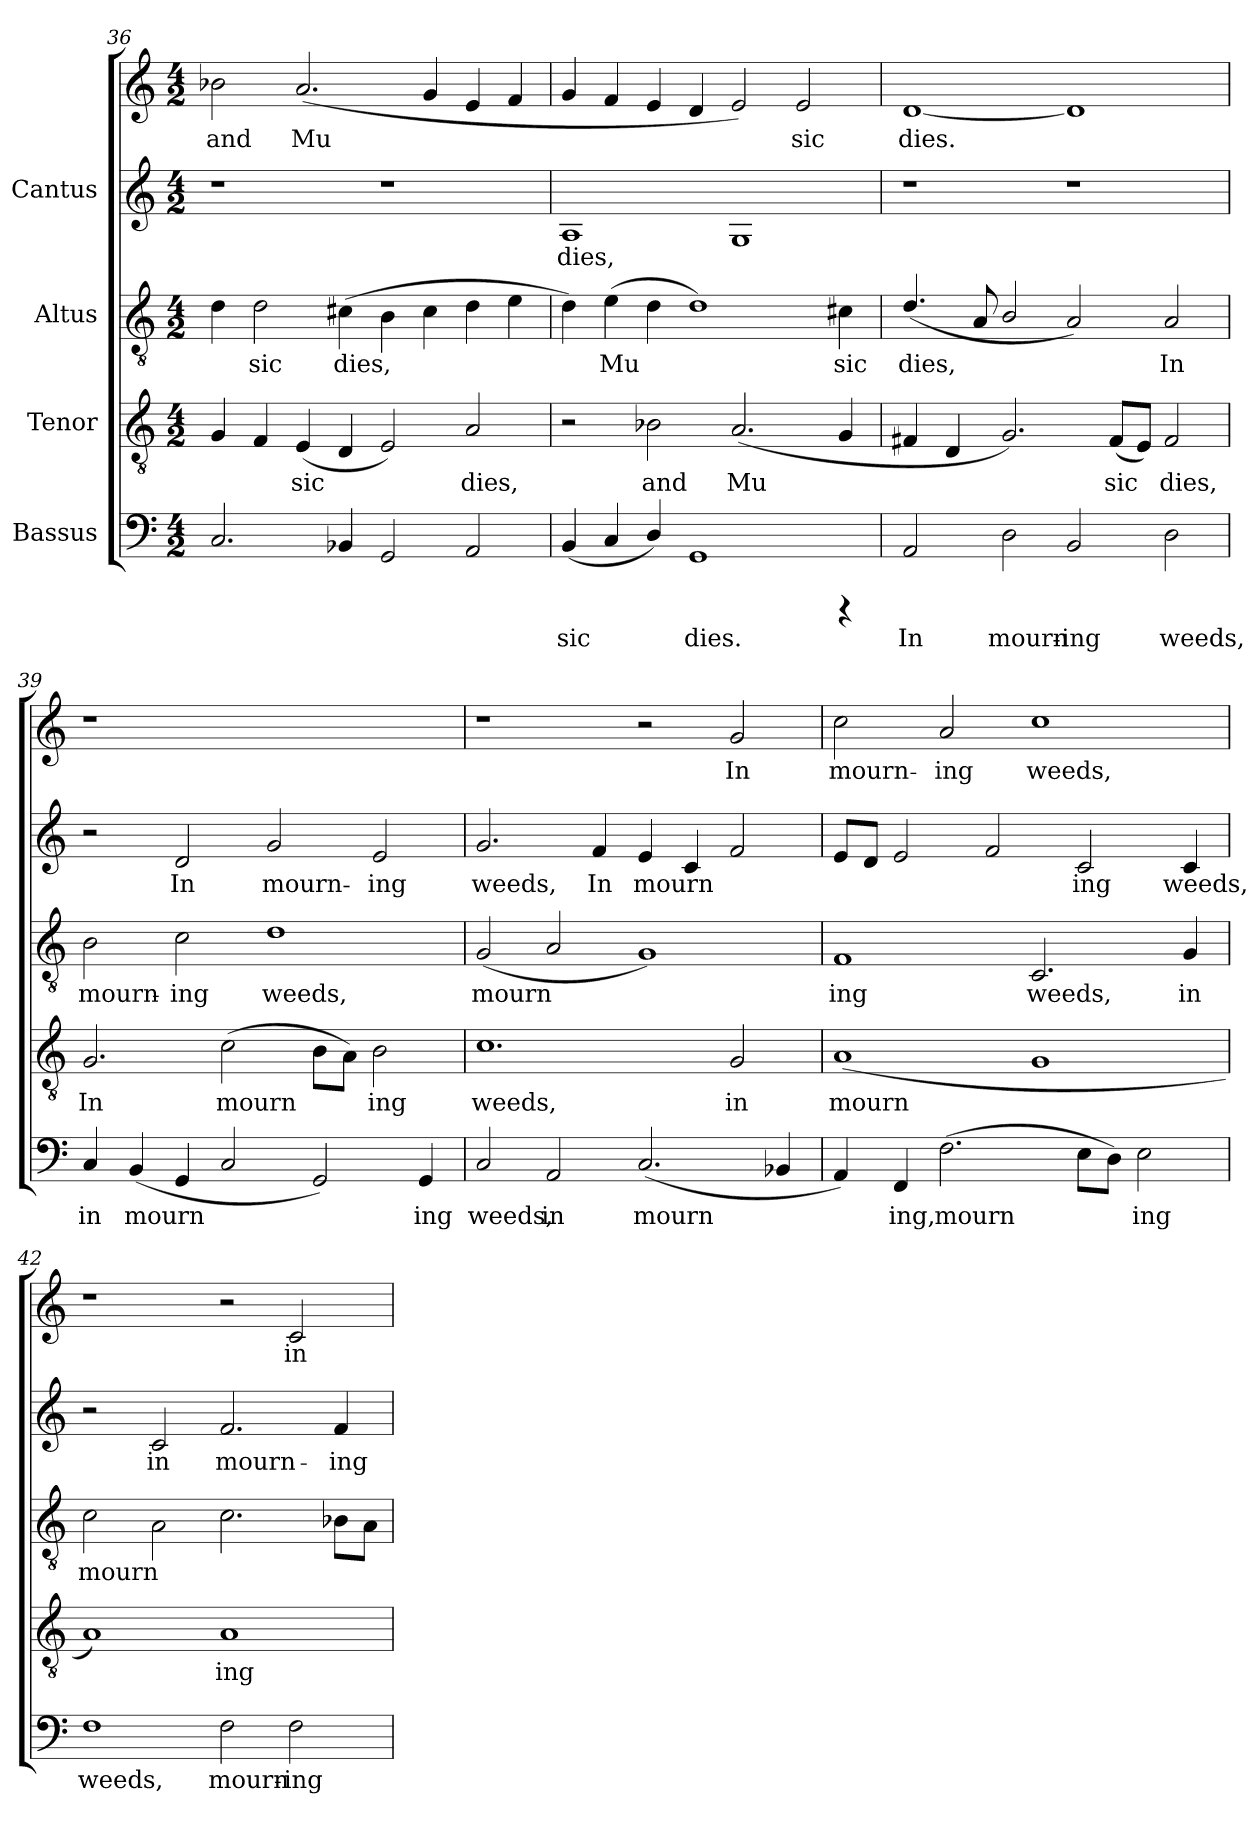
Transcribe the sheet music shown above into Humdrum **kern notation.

**kern	**text	**kern	**text	**kern	**text	**kern	**text	**kern	**text
*part4	*part4	*part3	*part3	*part2	*part2	*part1	*part1	*part1	*part1
*staff5	*staff5	*staff4	*staff4	*staff3	*staff3	*staff2	*staff2	*staff1	*staff1
*I"Bassus	*	*I"Tenor	*	*I"Altus	*	*I"Cantus	*	*	*
*clefF4	*	*clefGv2	*	*clefGv2	*	*clefG2	*	*clefG2	*
*M4/2	*	*M4/2	*	*M4/2	*	*M4/2	*	*M4/2	*
=36	=36	=36	=36	=36	=36	=36	=36	=36	=36
!	!	!	!LO:LY:b:cj	!	!LO:LY:b:cj	!	!	!	!LO:LY:b:cj
2.C/	.	4G/	-	4d\	-	1r	.	2b-X\	and
!	!	!	!LO:LY:b:cj	!	!LO:LY:b:cj	!	!	!	!
.	.	4F/	.	2d\	sic	.	.	.	.
!	!	!	!LO:LY:b:cj	!	!	!	!	!	!LO:LY:b:cj
.	.	(<4E/	sic	.	.	.	.	(<2.a/	Mu-
!	!	!	!LO:LY:b:cj	!	!LO:LY:b:cj	!	!	!	!
4BB-X/	.	4D/	.	(>4c#X\	dies,	.	.	.	.
!	!	!	!LO:LY:b:cj	!	!LO:LY:b:cj	!	!	!	!
2GG/	.	2E/)	.	4B\	.	1r	.	.	.
!	!	!	!	!	!LO:LY:b:cj	!	!	!	!LO:LY:b:cj
.	.	.	.	4c#\	.	.	.	4g/	--
!	!	!	!LO:LY:b:cj	!	!LO:LY:b:cj	!	!	!	!LO:LY:b:cj
2AA/	.	2A/	dies,	4d\	.	.	.	4e/	--
!	!	!	!	!	!LO:LY:b:cj	!	!	!	!LO:LY:b:cj
.	.	.	.	4e\	.	.	.	4f/	--
=37	=37	=37	=37	=37	=37	=37	=37	=37	=37
!	!LO:LY:b:cj	!	!	!	!LO:LY:b:cj	!	!LO:LY:b:cj	!	!LO:LY:b:cj
(<4BB/	-sic	2r	.	4d\)	.	1A	dies,	4g/	-
!	!LO:LY:b:cj	!	!	!	!LO:LY:b:cj	!	!	!	!LO:LY:b:cj
4C/	.	.	.	(>4e\	Mu-	.	.	4f/	.
!	!LO:LY:b:cj	!	!LO:LY:b:cj	!	!LO:LY:b:cj	!	!	!	!LO:LY:b:cj
4D/)	.	2B-X\	and	4d\	-	.	.	4e/	.
!	!LO:LY:b:cj	!	!	!	!LO:LY:b:cj	!	!	!	!LO:LY:b:cj
1GG	dies.	.	.	1d)	.	.	.	4d/	.
!	!	!	!LO:LY:b:cj	!	!	!	!LO:LY:b:cj	!	!LO:LY:b:cj
.	.	(<2.A/	Mu-	.	.	1G	.	2e/)	.
!	!	!	!	!	!	!	!	!	!LO:LY:b:cj
.	.	.	.	.	.	.	.	2e/	sic
!	!	!	!LO:LY:b:cj	!	!LO:LY:b:cj	!	!	!	!
4rCCC	.	4G/	--	4c#X\	sic	.	.	.	.
!!LO:LB:g=z
=38	=38	=38	=38	=38	=38	=38	=38	=38	=38
!	!LO:LY:b:cj	!	!LO:LY:b:cj	!	!LO:LY:b:cj	!	!	!	!LO:LY:b:cj
2AA/	In	4F#X/	-	(<4.d/	dies,	1r	.	[<1d	dies.
!	!	!	!LO:LY:b:cj	!	!	!	!	!	!
.	.	4D/	.	.	.	.	.	.	.
!	!	!	!	!	!LO:LY:b:cj	!	!	!	!
.	.	.	.	8A/	.	.	.	.	.
!	!LO:LY:b:cj	!	!LO:LY:b:cj	!	!LO:LY:b:cj	!	!	!	!
2D\	mourn-	2.G/)	.	2B/	.	.	.	.	.
!	!LO:LY:b:cj	!	!	!	!LO:LY:b:cj	!	!	!	!LO:LY:b:cj
2BB/	-ing	.	.	2A/)	.	1r	.	1d]	.
!	!	!	!LO:LY:b:cj	!	!	!	!	!	!
.	.	(<8F#/L	sic	.	.	.	.	.	.
!	!	!	!LO:LY:b:cj	!	!	!	!	!	!
.	.	8E/J)	.	.	.	.	.	.	.
!	!LO:LY:b:cj	!	!LO:LY:b:cj	!	!LO:LY:b:cj	!	!	!	!
2D\	weeds,	2F#/	dies,	2A/	In	.	.	.	.
=39	=39	=39	=39	=39	=39	=39	=39	=39	=39
!	!LO:LY:b:cj	!	!LO:LY:b:cj	!	!LO:LY:b:cj	!	!	!	!
4C/	in	2.G/	In	2B\	mourn-	2r	.	1r	.
!	!LO:LY:b:cj	!	!	!	!	!	!	!	!
(<4BB/	mourn-	.	.	.	.	.	.	.	.
!	!LO:LY:b:cj	!	!	!	!LO:LY:b:cj	!	!LO:LY:b:cj	!	!
4GG/	-	.	.	2c\	-ing	2d/	In	.	.
!	!LO:LY:b:cj	!	!LO:LY:b:cj	!	!	!	!	!	!
2C/	.	(>2c\	mourn-	.	.	.	.	.	.
!	!	!	!	!	!LO:LY:b:cj	!	!LO:LY:b:cj	!	!
.	.	.	.	1d	weeds,	2g/	mourn-	1ryy	.
!	!LO:LY:b:cj	!	!LO:LY:b:cj	!	!	!	!	!	!
2GG/)	.	8B\L	-	.	.	.	.	.	.
!	!	!	!LO:LY:b:cj	!	!	!	!	!	!
.	.	8A\J)	.	.	.	.	.	.	.
!	!	!	!LO:LY:b:cj	!	!	!	!LO:LY:b:cj	!	!
.	.	2B\	ing	.	.	2e/	-ing	.	.
!	!LO:LY:b:cj	!	!	!	!	!	!	!	!
4GG/	ing	.	.	.	.	.	.	.	.
=40	=40	=40	=40	=40	=40	=40	=40	=40	=40
!	!LO:LY:b:cj	!	!LO:LY:b:cj	!	!LO:LY:b:cj	!	!LO:LY:b:cj	!	!
2C/	weeds,	1.c	weeds,	(<2G/	mourn-	2.g/	weeds,	1r	.
!	!LO:LY:b:cj	!	!	!	!LO:LY:b:cj	!	!	!	!
2AA/	in	.	.	2A/	--	.	.	.	.
!	!	!	!	!	!	!	!LO:LY:b:cj	!	!
.	.	.	.	.	.	4f/	In	.	.
!	!LO:LY:b:cj	!	!	!	!LO:LY:b:cj	!	!LO:LY:b:cj	!	!
(<2.C/	mourn-	.	.	1G)	--	4e/	mourn-	2r	.
!	!	!	!	!	!	!	!LO:LY:b:cj	!	!
.	.	.	.	.	.	4c/	--	.	.
!	!	!	!LO:LY:b:cj	!	!	!	!LO:LY:b:cj	!	!LO:LY:b:cj
.	.	2G/	in	.	.	2f/	--	2g/	In
!	!LO:LY:b:cj	!	!	!	!	!	!	!	!
4BB-X/	--	.	.	.	.	.	.	.	.
!!LO:PB:g=z
=41	=41	=41	=41	=41	=41	=41	=41	=41	=41
!	!LO:LY:b:cj	!	!LO:LY:b:cj	!	!LO:LY:b:cj	!	!LO:LY:b:cj	!	!LO:LY:b:cj
4AA/)	-	(<1A	mourn-	1F	-ing	8e/L	.	2cc\	-mourn-
!	!	!	!	!	!	!	!LO:LY:b:cj	!	!
.	.	.	.	.	.	8d/J	.	.	.
!	!LO:LY:b:cj	!	!	!	!	!	!LO:LY:b:cj	!	!
4FF/	ing,	.	.	.	.	2e/	.	.	.
!	!LO:LY:b:cj	!	!	!	!	!	!	!	!LO:LY:b:cj
(>2.F\	mourn-	.	.	.	.	.	.	2a/	-ing
!	!	!	!	!	!	!	!LO:LY:b:cj	!	!
.	.	.	.	.	.	2f/	.	.	.
!	!	!	!LO:LY:b:cj	!	!LO:LY:b:cj	!	!	!	!LO:LY:b:cj
.	.	1G	--	2.C/	weeds,	.	.	1cc	weeds,
!	!LO:LY:b:cj	!	!	!	!	!	!LO:LY:b:cj	!	!
8E\L	-	.	.	.	.	2c/	ing	.	.
!	!LO:LY:b:cj	!	!	!	!	!	!	!	!
8D\J)	.	.	.	.	.	.	.	.	.
!	!LO:LY:b:cj	!	!	!	!	!	!	!	!
2E\	ing	.	.	.	.	.	.	.	.
!	!	!	!	!	!LO:LY:b:cj	!	!LO:LY:b:cj	!	!
.	.	.	.	4G/	in	4c/	weeds,	.	.
=42	=42	=42	=42	=42	=42	=42	=42	=42	=42
!	!LO:LY:b:cj	!	!LO:LY:b:cj	!	!LO:LY:b:cj	!	!	!	!
1F	weeds,	1A)	-	2c\	mourn-	2r	.	1r	.
!	!	!	!	!	!LO:LY:b:cj	!	!LO:LY:b:cj	!	!
.	.	.	.	2A\	--	2c/	in	.	.
!	!LO:LY:b:cj	!	!LO:LY:b:cj	!	!LO:LY:b:cj	!	!LO:LY:b:cj	!	!
2F\	mourn-	1A	ing	2.c\	--	2.f/	mourn-	2r	.
!	!LO:LY:b:cj	!	!	!	!	!	!	!	!LO:LY:b:cj
2F\	-ing	.	.	.	.	.	.	2c/	in
!	!	!	!	!	!LO:LY:b:cj	!	!LO:LY:b:cj	!	!
.	.	.	.	8B-X\L	--	4f/	-ing	.	.
!	!	!	!	!	!LO:LY:b:cj	!	!	!	!
.	.	.	.	8A\J	--	.	.	.	.
=	=	=	=	=	=	=	=	=	=
*-	*-	*-	*-	*-	*-	*-	*-	*-	*-
